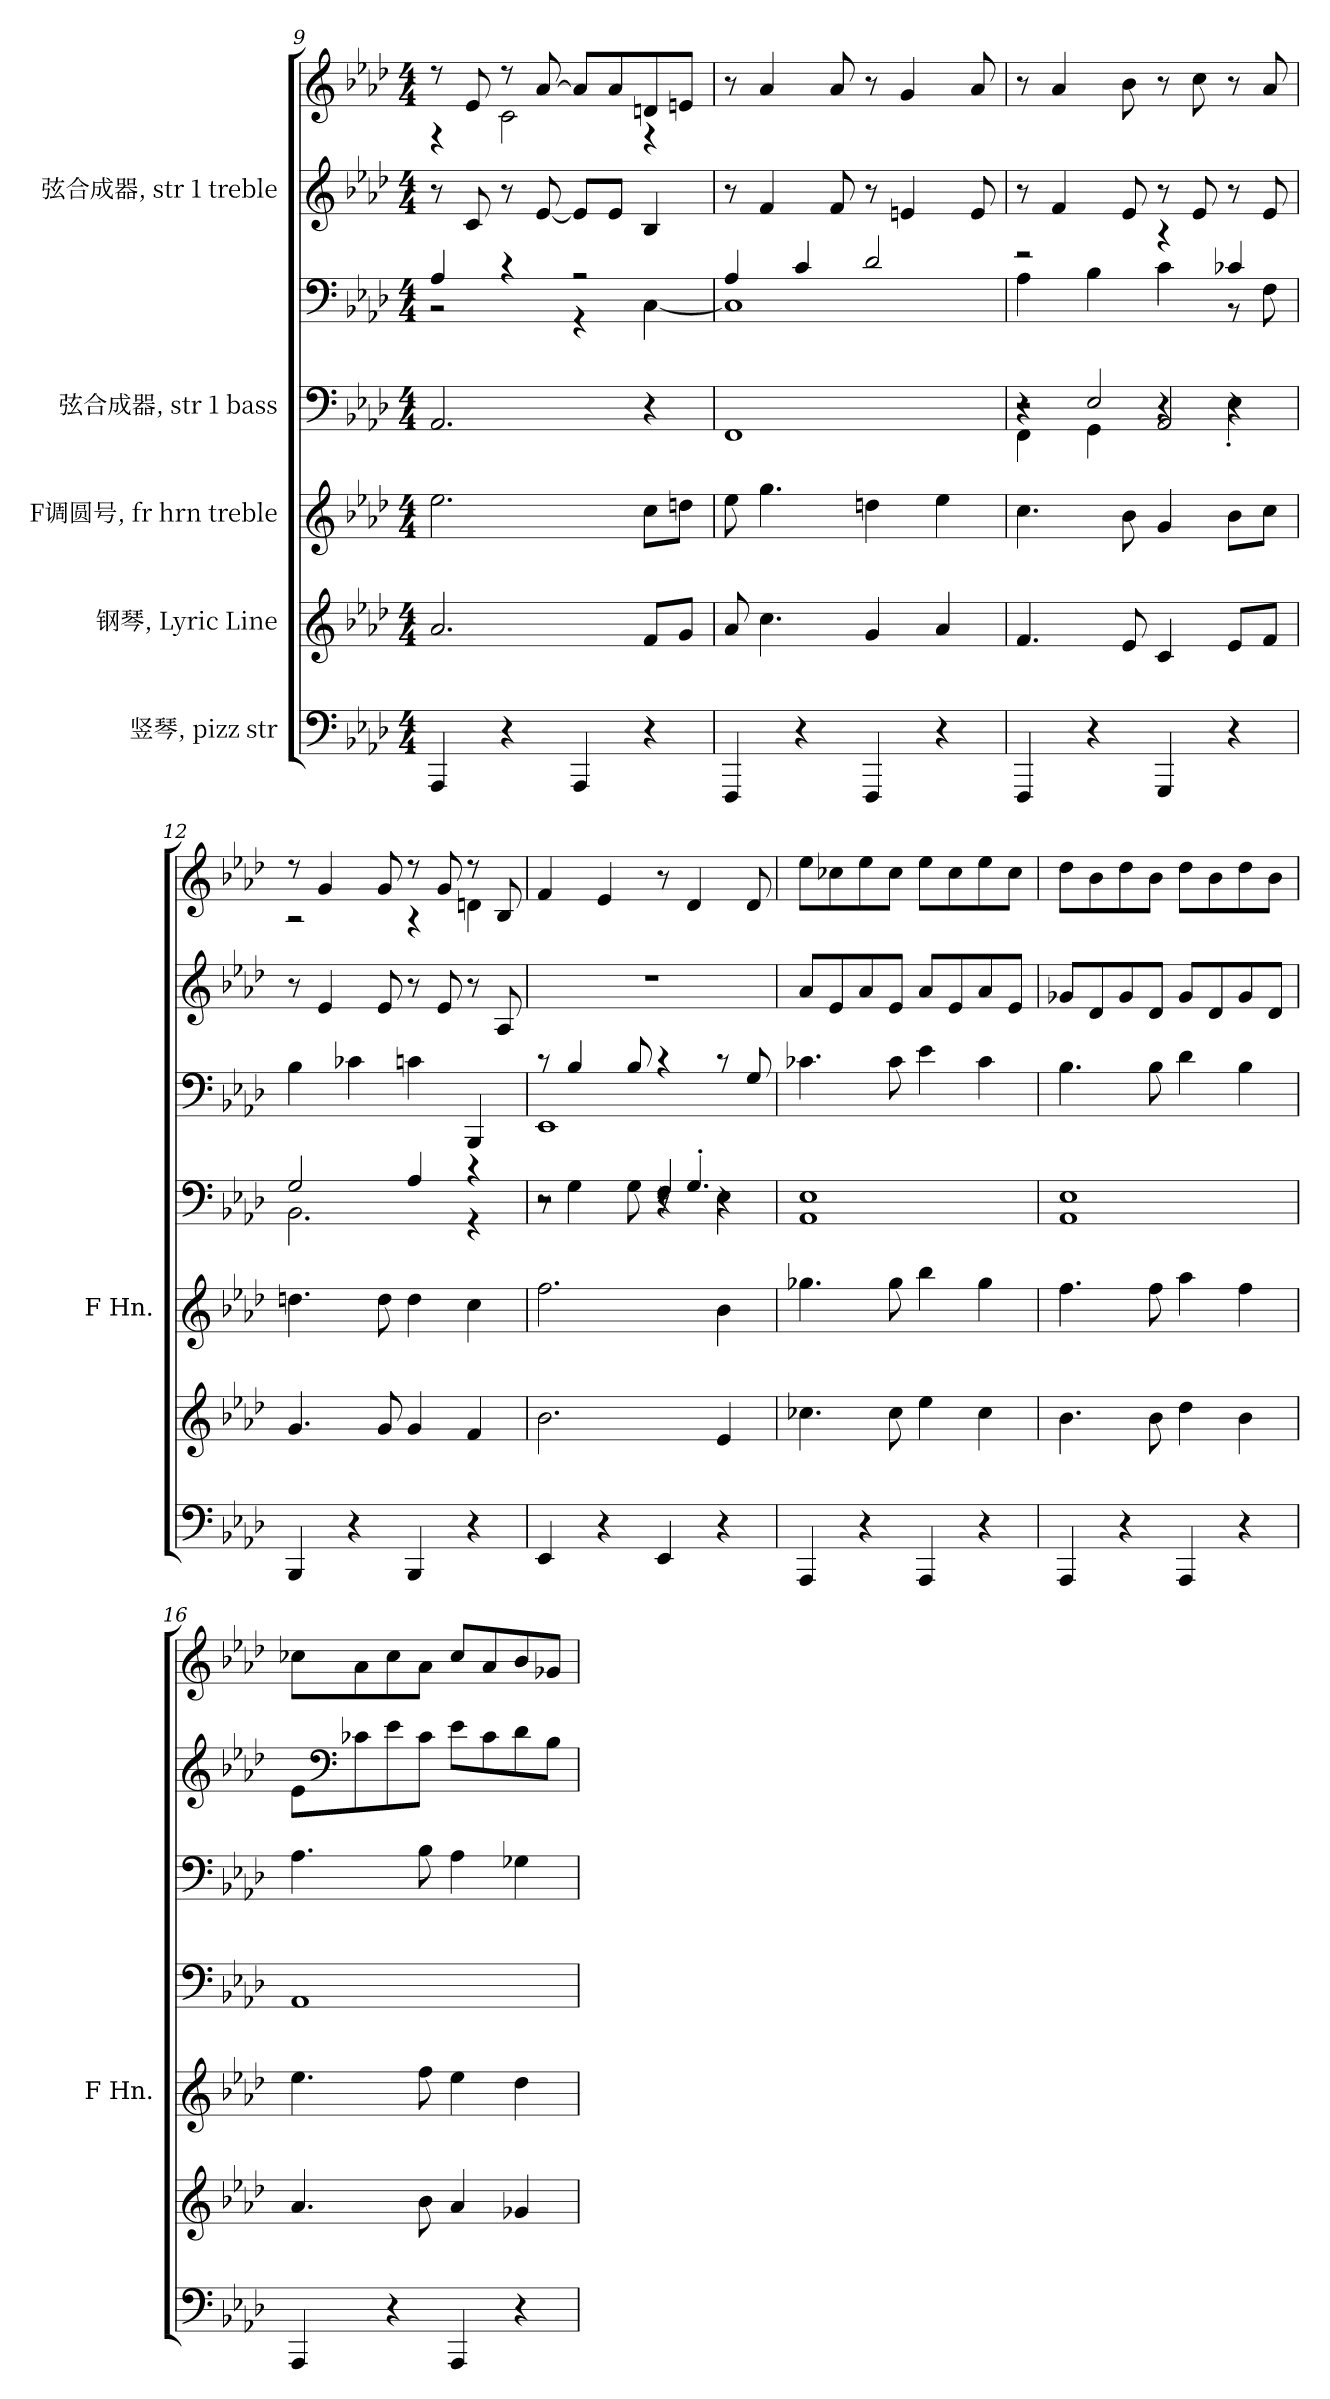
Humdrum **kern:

**kern	**kern	**kern	**kern	**kern	**kern	**kern
*part5	*part4	*part3	*part2	*part2	*part1	*part1
*staff7	*staff6	*staff5	*staff4	*staff3	*staff2	*staff1
*I"竖琴, pizz str	*I"钢琴, Lyric Line	*I"F调圆号, fr hrn treble	*I"弦合成器, str 1 bass	*	*I"弦合成器, str 1 treble	*
*	*	*I'F Hn.	*	*	*	*
*clefF4	*clefG2	*clefG2	*clefF4	*clefF4	*clefG2	*clefG2
*	*	*ITrd4c7	*	*	*	*
*k[b-e-a-d-]	*k[b-e-a-d-]	*k[b-e-a-d-g-]	*k[b-e-a-d-]	*k[b-e-a-d-]	*k[b-e-a-d-]	*k[b-e-a-d-]
*M4/4	*M4/4	*M4/4	*M4/4	*M4/4	*M4/4	*M4/4
=9	=9	=9	=9	=9	=9	=9
*	*	*	*	*^	*	*^
4AAA-/	2.a-/	2.a-\	2.AA-/	4A-/	2r	8r	8r	4r
.	.	.	.	.	.	8c/	8e-/	.
4r	.	.	.	4r	.	8r	8r	2c\
.	.	.	.	.	.	[8e-/	[8a-/	.
4AAA-/	.	.	.	2r	4r	8e-/L]	8a-/L]	.
.	.	.	.	.	.	8e-/J	8a-/	.
4r	8f/L	8f\L	4r	.	[4C\	4B-/	8dn/	4r
.	8g/J	8gn\J	.	.	.	.	8en/J	.
*	*	*	*	*	*	*	*v	*v
=10	=10	=10	=10	=10	=10	=10	=10
4FFF/	8a-/	8a-\	1FF	4A-/	1C]	8r	8r
.	4.cc\	4.cc\	.	.	.	4f/	4a-/
4r	.	.	.	4c/	.	.	.
.	.	.	.	.	.	8f/	8a-/
4FFF/	4g/	4gn\	.	2d-/	.	8r	8r
.	.	.	.	.	.	4en/	4g/
4r	4a-/	4a-\	.	.	.	.	.
.	.	.	.	.	.	8e/	8a-/
=11	=11	=11	=11	=11	=11	=11	=11
*	*	*	*^	*	*	*	*
*	*	*	*	*^	*	*	*	*
4FFF/	4.f/	4.f\	4r	4FF\	2r	2r	4A-\	8r	8r
.	.	.	.	.	.	.	.	4f/	4a-/
4r	.	.	2E-/	4GG\	.	.	4B-\	.	.
.	8e-/	8e-\	.	.	.	.	.	8e-/	8b-\
4GGG/	4c/	4c/	.	4r	2AA-/	4r	4c\	8r	8r
.	.	.	.	.	.	.	.	8e-/	8cc\
4r	8e-/L	8e-\L	4r	4E-'\	.	4c-X/	8r	8r	8r
.	8f/J	8f\J	.	.	.	.	8F\	8e-/	8a-/
*	*	*	*	*v	*v	*	*	*	*
*	*	*	*	*	*v	*v	*	*
!!LO:PB:g=z
=12	=12	=12	=12	=12	=12	=12	=12
*	*	*	*	*	*	*	*^
4BBB-/	4.g/	4.gn\	2G/	2.BB-\	4B-\	8r	8r	2r
.	.	.	.	.	.	4e-/	4g/	.
4r	.	.	.	.	4c-X\	.	.	.
.	8g/	8g\	.	.	.	8e-/	8g/	.
4BBB-/	4g/	4g\	4A-/	.	4cn\	8r	8r	4r
.	.	.	.	.	.	8e-/	8g/	.
4r	4f/	4f\	4r	4r	4BBB-/	8r	8r	4dn\
.	.	.	.	.	.	8A-/	8B-/	.
*	*	*	*	*	*	*	*v	*v
=13	=13	=13	=13	=13	=13	=13	=13
*	*	*	*	*^	*^	*	*
4EE-/	2.b-\	2.b-\	2r	8r	2r	8r	1EE-	1r	4f/
.	.	.	.	4G\	.	4B-/	.	.	.
4r	.	.	.	.	.	.	.	.	4e-/
.	.	.	.	8G\	.	8B-/	.	.	.
4EE-/	.	.	8r	4r	4F/	4r	.	.	8r
.	.	.	4.G'/	.	.	.	.	.	4d-/
4r	4e-/	4e-\	.	4E-\	4r	8r	.	.	.
.	.	.	.	.	.	8G/	.	.	8d-/
*	*	*	*v	*v	*v	*	*	*	*
*	*	*	*	*v	*v	*	*
=14	=14	=14	=14	=14	=14	=14
4AAA-/	4.cc-X\	4.cc-X\	1AA- 1E-	4.c-X\	8a-/L	8ee-\L
.	.	.	.	.	8e-/	8cc-X\
4r	.	.	.	.	8a-/	8ee-\
.	8cc-\	8cc-\	.	8c-\	8e-/J	8cc-\J
4AAA-/	4ee-\	4ee-\	.	4e-\	8a-/L	8ee-\L
.	.	.	.	.	8e-/	8cc-\
4r	4cc-\	4cc-\	.	4c-\	8a-/	8ee-\
.	.	.	.	.	8e-/J	8cc-\J
=15	=15	=15	=15	=15	=15	=15
4AAA-/	4.b-\	4.b-\	1AA- 1E-	4.B-\	8g-X/L	8dd-\L
.	.	.	.	.	8d-/	8b-\
4r	.	.	.	.	8g-/	8dd-\
.	8b-\	8b-\	.	8B-\	8d-/J	8b-\J
4AAA-/	4dd-\	4dd-\	.	4d-\	8g-/L	8dd-\L
.	.	.	.	.	8d-/	8b-\
4r	4b-\	4b-\	.	4B-\	8g-/	8dd-\
.	.	.	.	.	8d-/J	8b-\J
!!LO:PB:g=z
=16	=16	=16	=16	=16	=16	=16
4AAA-/	4.a-/	4.a-\	1AA-	4.A-\	8e-\L	8cc-X\L
*	*	*	*	*	*clefF4	*
.	.	.	.	.	8c-X\	8a-\
4r	.	.	.	.	8e-\	8cc-\
.	8b-\	8b-\	.	8B-\	8c-\J	8a-\J
4AAA-/	4a-/	4a-\	.	4A-\	8e-\L	8cc-/L
.	.	.	.	.	8c-\	8a-/
4r	4g-X/	4g-\	.	4G-X\	8d-\	8b-/
.	.	.	.	.	8B-\J	8g-X/J
=	=	=	=	=	=	=
*-	*-	*-	*-	*-	*-	*-
